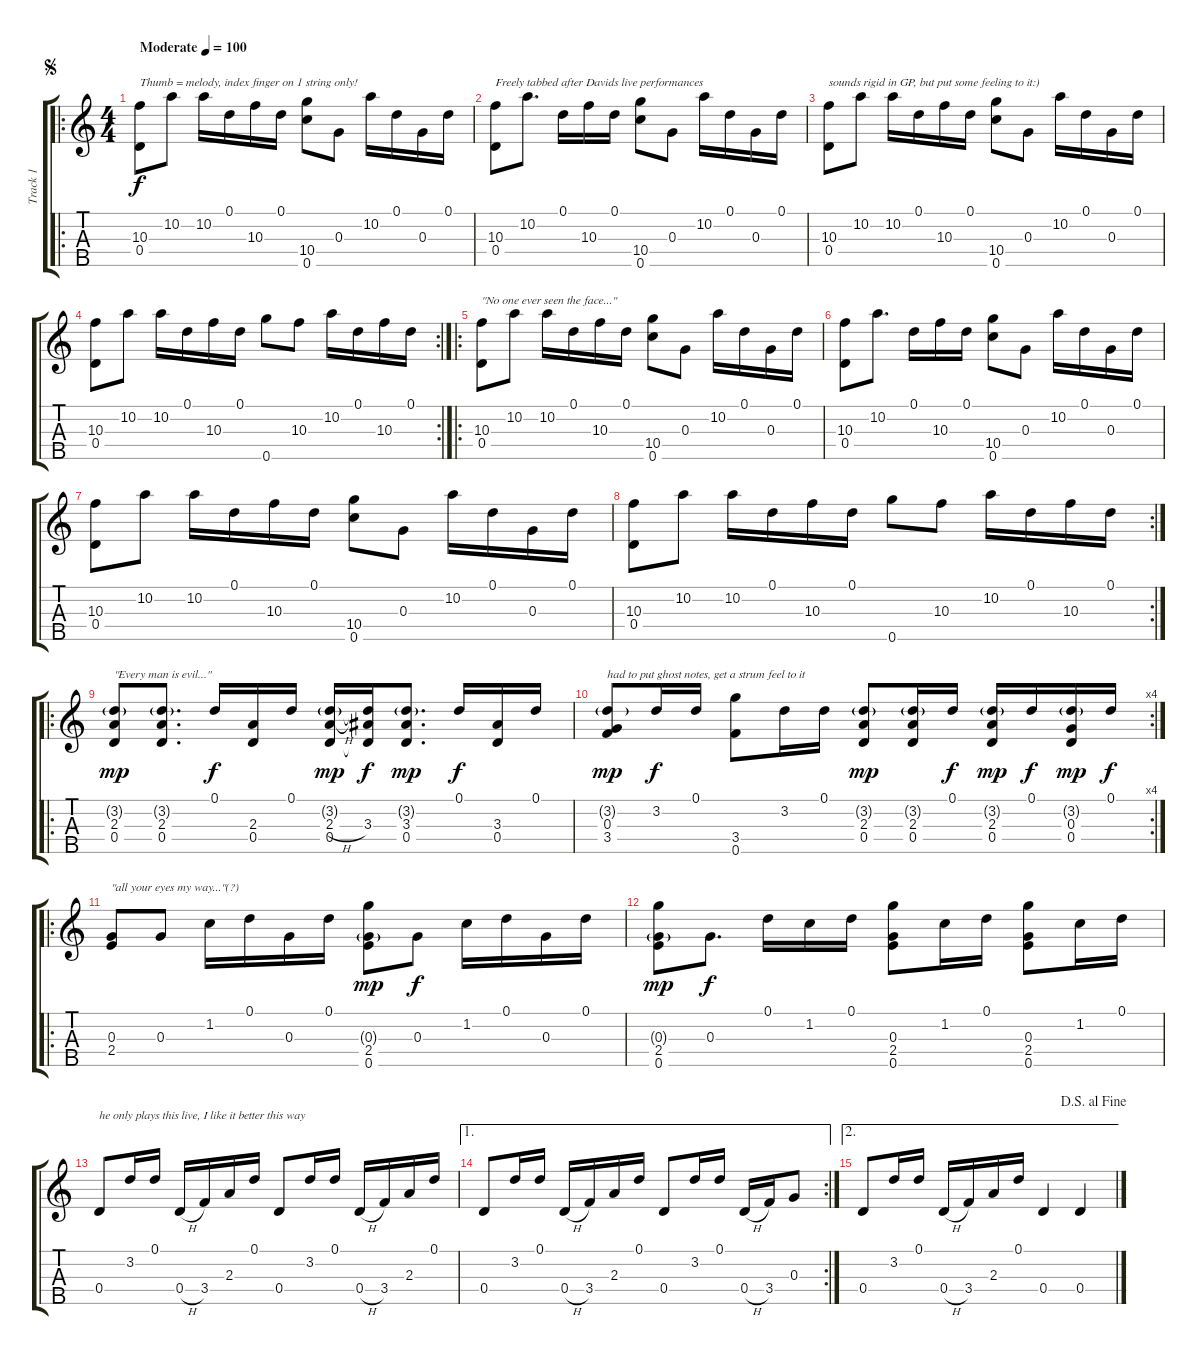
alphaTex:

\track ("Track 1" "Track 1") {instrument acousticguitarsteel}
\staff {score tabs}
\tuning (D4 B3 G3 D3 G4) {hide}
\ro
\ts (4 4)
\jump segno
\tempo (100 "Moderate")
\clef g2
\ks c
(10.3 0.4).8{txt "Thumb = melody, index finger on 1 string only!" dy f instrument acousticguitarsteel} 10.2.8 10.2.16 0.1.16 10.3.16 0.1.16 (10.4 0.5).8 0.3.8 10.2.16 0.1.16 0.3.16 0.1.16 |
(10.3 0.4).8{txt "Freely tabbed after Davids live performances"} 10.2.8{d} 0.1.16 10.3.16 0.1.16 (10.4 0.5).8 0.3.8 10.2.16 0.1.16 0.3.16 0.1.16 |
(10.3 0.4).8{txt "sounds rigid in GP, but put some feeling to it:)"} 10.2.8 10.2.16 0.1.16 10.3.16 0.1.16 (10.4 0.5).8 0.3.8 10.2.16 0.1.16 0.3.16 0.1.16 |
\rc 2
(10.3 0.4).8 10.2.8 10.2.16 0.1.16 10.3.16 0.1.16 0.5.8 10.3.8 10.2.16 0.1.16 10.3.16 0.1.16 |
\ro
(10.3 0.4).8{txt "\"No one ever seen the face...\""} 10.2.8 10.2.16 0.1.16 10.3.16 0.1.16 (10.4 0.5).8 0.3.8 10.2.16 0.1.16 0.3.16 0.1.16 |
(10.3 0.4).8 10.2.8{d} 0.1.16 10.3.16 0.1.16 (10.4 0.5).8 0.3.8 10.2.16 0.1.16 0.3.16 0.1.16 |
(10.3 0.4).8 10.2.8 10.2.16 0.1.16 10.3.16 0.1.16 (10.4 0.5).8 0.3.8 10.2.16 0.1.16 0.3.16 0.1.16 |
\rc 2
(10.3 0.4).8 10.2.8 10.2.16 0.1.16 10.3.16 0.1.16 0.5.8 10.3.8 10.2.16 0.1.16 10.3.16 0.1.16 |
\ro
(3.2{g} 2.3 0.4).8{txt "\"Every man is evil...\"" dy mp} (3.2{g} 2.3 0.4).8{d} 0.1.16{dy f} (2.3 0.4).16 0.1.16 (3.2{g} 2.3{h} 0.4).16{dy mp} (3.2{t} 3.3 0.4{t}).16{dy f} (3.2{g} 3.3 0.4).8{d dy mp} 0.1.16{dy f} (3.3 0.4).16 0.1.16 |
\rc 4
(3.2{g} 0.3 3.4).8{txt "had to put ghost notes, get a strum feel to it" dy mp} 3.2.16{dy f} 0.1.16 (3.4 0.5).8 3.2.16 0.1.16 (3.2{g} 2.3 0.4).8{dy mp} (3.2{g} 2.3 0.4).16 0.1.16{dy f} (3.2{g} 2.3 0.4).16{dy mp} 0.1.16{dy f} (3.2{g} 0.3 0.4).16{dy mp} 0.1.16{dy f} |
\ro
(0.3 2.4).8{txt "\"all your eyes my way...\"(?)"} 0.3.8 1.2.16 0.1.16 0.3.16 0.1.16 (0.3{g} 2.4 0.5).8{dy mp} 0.3.8{dy f} 1.2.16 0.1.16 0.3.16 0.1.16 |
(0.3{g} 2.4 0.5).8{dy mp} 0.3.8{d dy f} 0.1.16 1.2.16 0.1.16 (0.3 2.4 0.5).8 1.2.16 0.1.16 (0.3 2.4 0.5).8 1.2.16 0.1.16 |
0.4.8{txt "he only plays this live, I like it better this way"} 3.2.16 0.1.16 0.4{h}.16 3.4.16 2.3.16 0.1.16 0.4.8 3.2.16 0.1.16 0.4{h}.16 3.4.16 2.3.16 0.1.16 |
\ae 1
\rc 2
0.4.8 3.2.16 0.1.16 0.4{h}.16 3.4.16 2.3.16 0.1.16 0.4.8 3.2.16 0.1.16 0.4{h}.16 3.4.16 0.3.8 |
\ae 2
\jump dalsegnoalfine
0.4.8 3.2.16 0.1.16 0.4{h}.16 3.4.16 2.3.16 0.1.16 0.4.4 0.4.4
